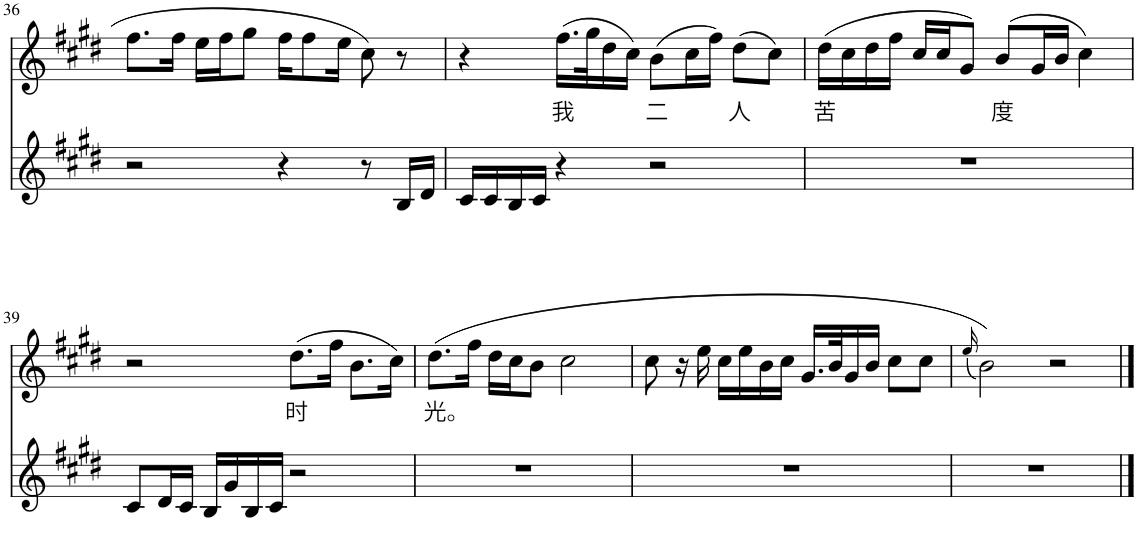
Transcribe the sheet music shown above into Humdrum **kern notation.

**kern	**kern	**text
*part2	*part1	*part1
*staff2	*staff1	*staff1
*I"Piano	*I"Piano	*
*I'Pno	*I'Pno	*
!!LO:PB:g=z
*clefG2	*clefG2	*
*k[f#c#g#d#]	*k[f#c#g#d#]	*
*M4/4	*M4/4	*
=36	=36	=36
2r	8.ff#\L	.
.	16ff#\Jk	.
.	16ee\LL	.
.	16ff#\J	.
.	8gg#\J	.
4r	16ff#\KL	.
.	8ff#\	.
.	16ee\Jk	.
8r	8cc#\	.
16B/LL	8r	.
16d#/JJ	.	.
=37	=37	=37
16c#/LL	4r	.
16c#/	.	.
16B/	.	.
16c#/JJ	.	.
!	!	!LO:LY:b
4r	(16.ff#\LL	我
.	32gg#\K	.
.	16dd#\	.
.	16cc#\JJ)	.
!	!	!LO:LY:b
2r	(8b\L	二
.	16cc#\L	.
.	16ff#\JJ)	.
!	!	!LO:LY:b
.	(8dd#\L	人
.	8cc#\J)	.
=38	=38	=38
!	!	!LO:LY:b
1r	(16dd#\LL	苦
.	16cc#\	.
.	16dd#\	.
.	16ff#\JJ	.
.	16cc#/LL	.
.	16cc#/J	.
.	8g#/J)	.
!	!	!LO:LY:b
.	(8b/L	度
.	16g#/L	.
.	16b/JJ	.
.	4cc#\)	.
!!LO:LB:g=z
=39	=39	=39
8c#/L	2r	.
16d#/L	.	.
16c#/JJ	.	.
16B/LL	.	.
16g#/	.	.
16B/	.	.
16c#/JJ	.	.
!	!	!LO:LY:b
2r	(8.dd#\L	时
.	16ff#\Jk	.
.	8.b\L	.
.	16cc#\Jk)	.
=40	=40	=40
!	!	!LO:LY:b
1r	(8.dd#\L	光。
.	16ff#\Jk	.
.	16dd#\LL	.
.	16cc#\J	.
.	8b\J	.
.	2cc#\	.
=41	=41	=41
1r	8cc#\	.
.	16r	.
.	16ee\	.
.	16cc#\LL	.
.	16ee\	.
.	16b\	.
.	16cc#\JJ	.
.	16.g#/LL	.
.	32b/K	.
.	16g#/	.
.	16b/JJ	.
.	8cc#\L	.
.	8cc#\J	.
=42	=42	=42
.	(16qee/	.
1r	2b\))	.
.	2r	.
==	==	==
*-	*-	*-
